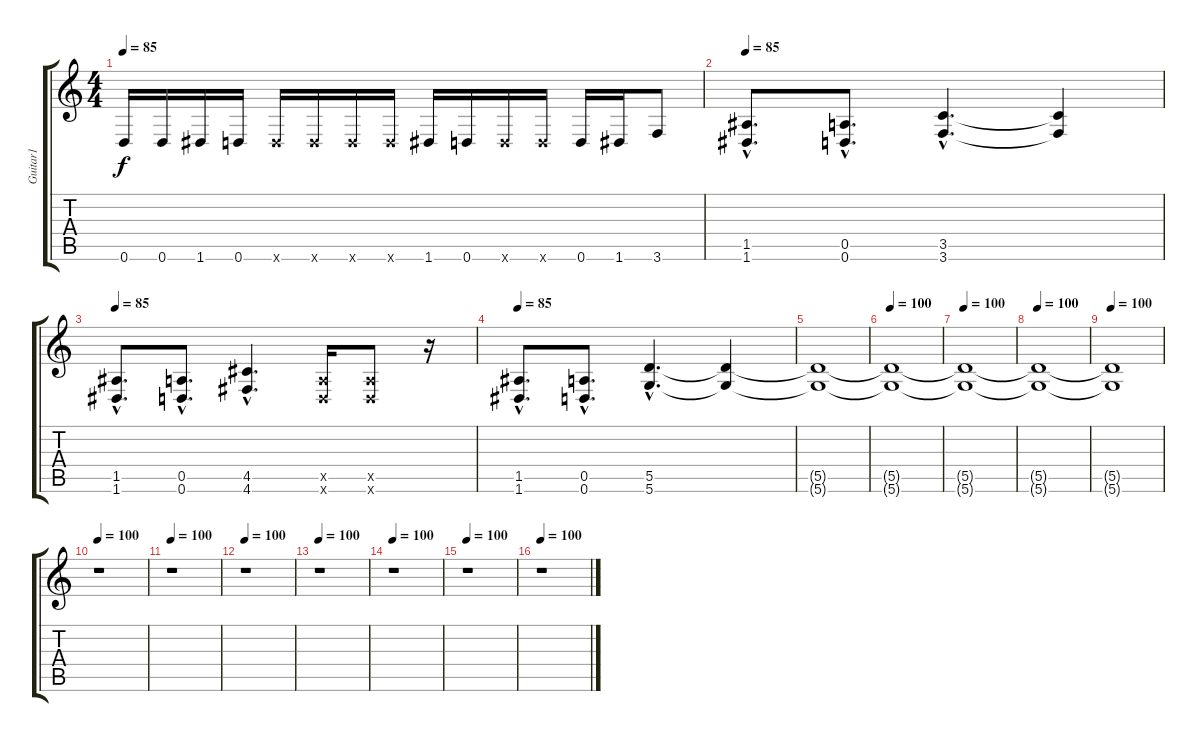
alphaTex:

\track ("Guitar1" "Guitar1") {instrument distortionguitar}
\staff {score tabs}
\tuning (E4 B3 G3 D3 A2 D2) {hide}
\ts (4 4)
\tempo 85
\clef g2
\ks c
0.6.16{dy f} 0.6.16 1.6.16 0.6.16 0.6{x}.16 0.6{x}.16 0.6{x}.16 0.6{x}.16 1.6.16 0.6.16 0.6{x}.16 0.6{x}.16 0.6.16 1.6.16 3.6.8 |
\tempo 85
(1.5{hac} 1.6{hac}).8{d} (0.5{hac} 0.6{hac}).8{d} (3.5{hac} 3.6{hac}).4{d} (3.5{t} 3.6{t}).4 |
\tempo 85
(1.5{hac} 1.6{hac}).8{d} (0.5{hac} 0.6{hac}).8{d} (4.5{hac} 4.6{hac}).4{d} (0.5{x} 0.6{x}).16 (0.5{x} 0.6{x}).8 r.16 |
\tempo 85
(1.5{hac} 1.6{hac}).8{d} (0.5{hac} 0.6{hac}).8{d} (5.5{hac} 5.6{hac}).4{d} (5.5{t} 5.6{t}).4 |
(5.5{t} 5.6{t}).1 |
\tempo 100
(5.5{t} 5.6{t}).1 |
\tempo 100
(5.5{t} 5.6{t}).1 |
\tempo 100
(5.5{t} 5.6{t}).1 |
\tempo 100
(5.5{t} 5.6{t}).1 |
\tempo 100
r.1 |
\tempo 100
r.1 |
\tempo 100
r.1 |
\tempo 100
r.1 |
\tempo 100
r.1 |
\tempo 100
r.1 |
\tempo 100
r.1
